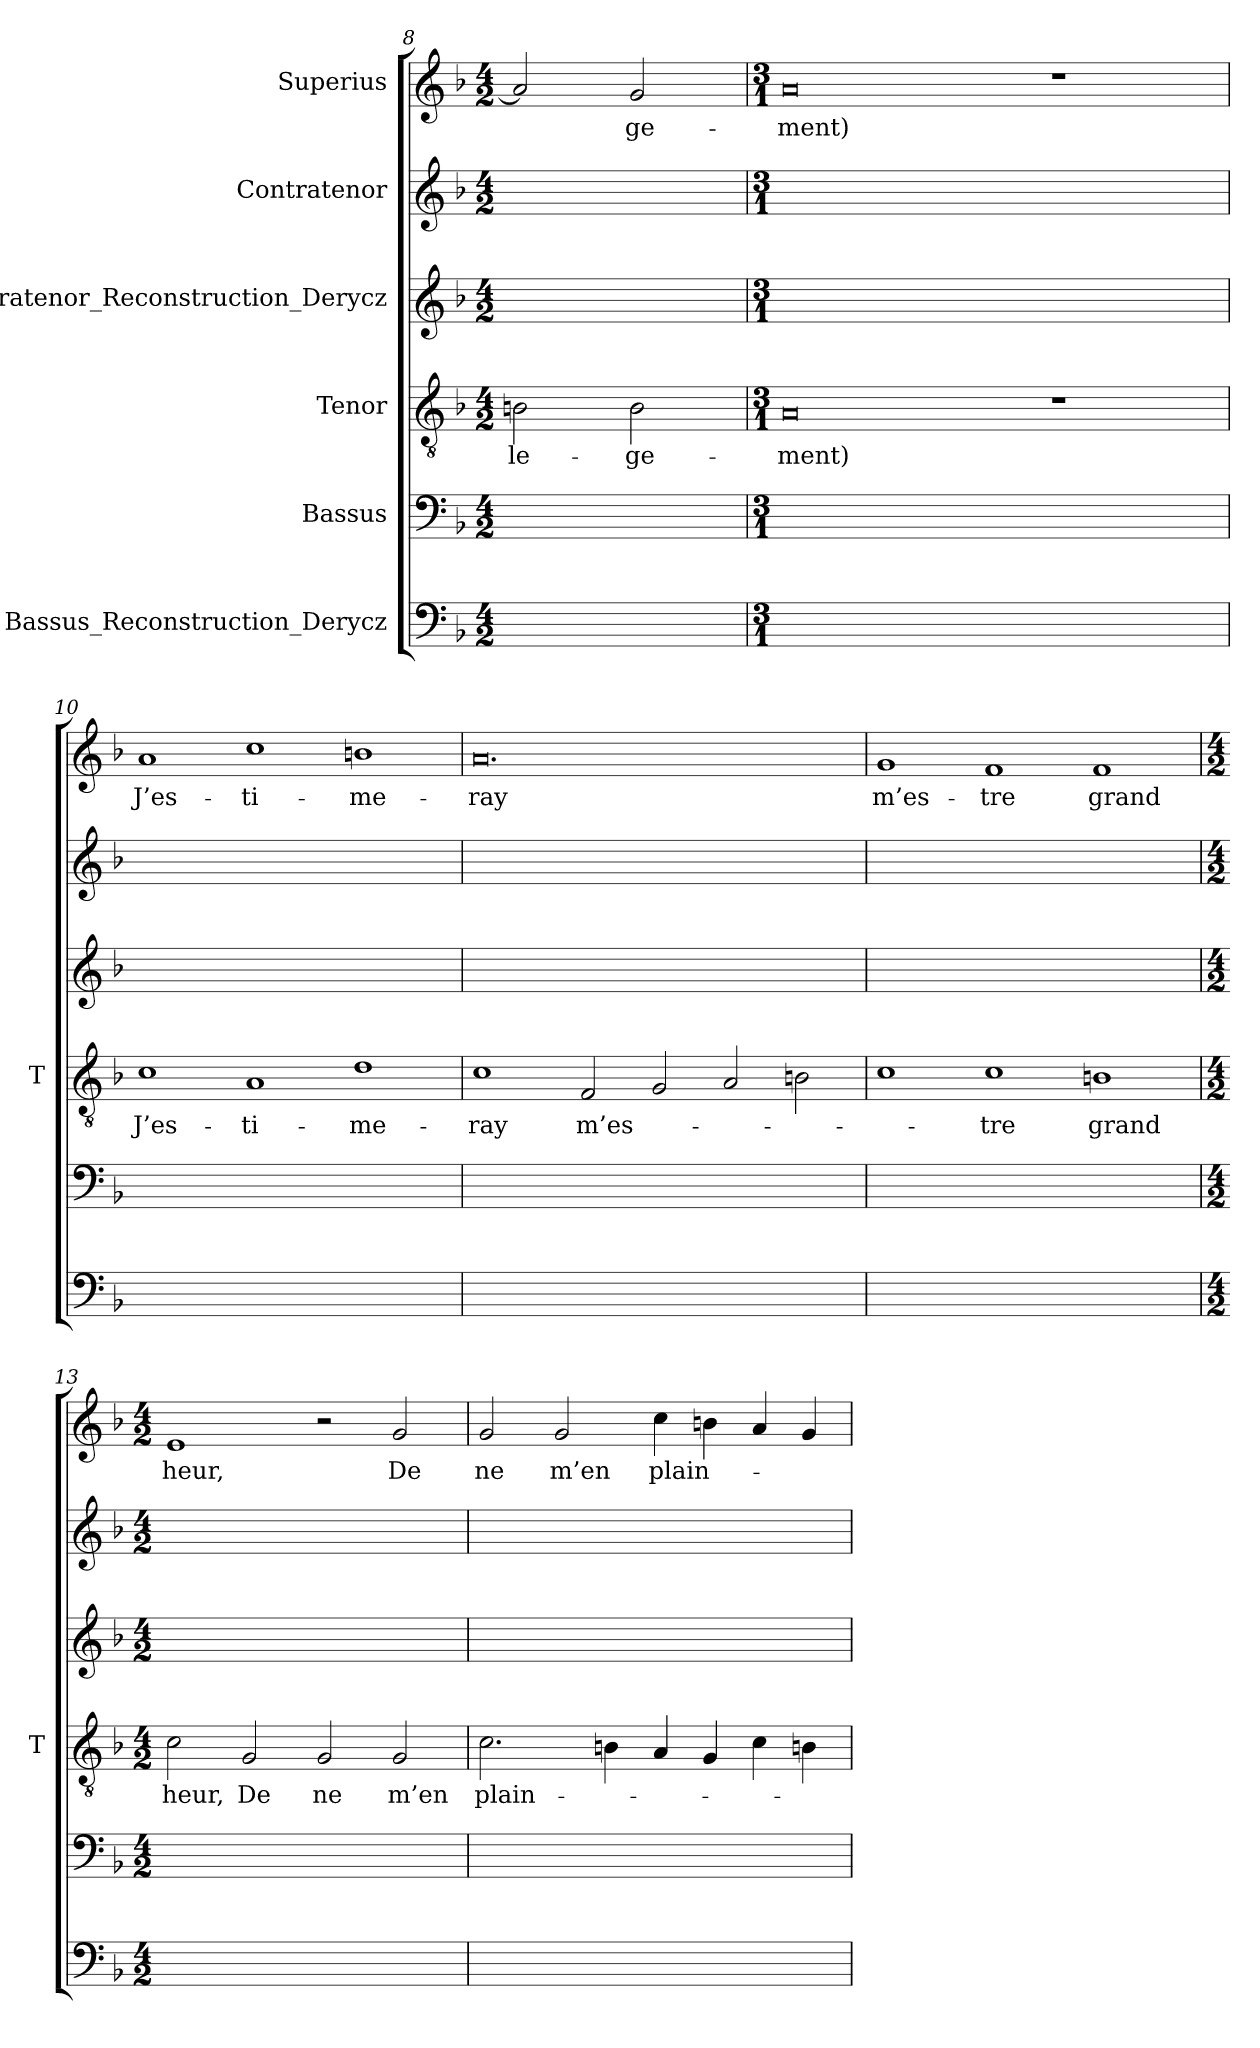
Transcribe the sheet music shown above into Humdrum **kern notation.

**kern	**kern	**kern	**text	**kern	**kern	**kern	**text
*part6	*part5	*part4	*part4	*part3	*part2	*part1	*part1
*staff6	*staff5	*staff4	*staff4	*staff3	*staff2	*staff1	*staff1
*I"Bassus_Reconstruction_Derycz	*I"Bassus	*I"Tenor	*	*I"Contratenor_Reconstruction_Derycz	*I"Contratenor	*I"Superius	*
*	*	*I'T	*	*	*	*	*
*clefF4	*clefF4	*clefGv2	*	*clefG2	*clefG2	*clefG2	*
*k[b-]	*k[b-]	*k[b-]	*	*k[b-]	*k[b-]	*k[b-]	*
*M4/2	*M4/2	*M4/2	*	*M4/2	*M4/2	*M4/2	*
=8	=8	=8	=8	=8	=8	=8	=8
1ryy	1ryy	2Bn	le-	1ryy	1ryy	2a]	.
.	.	2B	ge-	.	.	2g	ge-
=9	=9	=9	=9	=9	=9	=9	=9
*M3/1	*M3/1	*M3/1	*	*M3/1	*M3/1	*M3/1	*
0.ryy	0.ryy	0A	-ment)	0.ryy	0.ryy	0a	-ment)
.	.	1r	.	.	.	1r	.
=10	=10	=10	=10	=10	=10	=10	=10
0.ryy	0.ryy	1c	J’es-	0.ryy	0.ryy	1a	J’es-
.	.	1A	ti-	.	.	1cc	ti-
.	.	1d	me-	.	.	1bn	me-
=11	=11	=11	=11	=11	=11	=11	=11
0.ryy	0.ryy	1c	-ray	0.ryy	0.ryy	0.a	-ray
.	.	2F	m’es-	.	.	.	.
.	.	2G	.	.	.	.	.
.	.	2A	.	.	.	.	.
.	.	2Bn	.	.	.	.	.
=12	=12	=12	=12	=12	=12	=12	=12
0.ryy	0.ryy	1c	.	0.ryy	0.ryy	1g	m’es-
.	.	1c	-tre	.	.	1f	-tre
.	.	1Bn	-grand	.	.	1f	-grand
=13	=13	=13	=13	=13	=13	=13	=13
*M4/2	*M4/2	*M4/2	*	*M4/2	*M4/2	*M4/2	*
0ryy	0ryy	2c	-heur,	0ryy	0ryy	1e	-heur,
.	.	2G	-De	.	.	.	.
.	.	2G	-ne	.	.	2r	.
.	.	2G	-m’en	.	.	2g	-De
=14	=14	=14	=14	=14	=14	=14	=14
0ryy	0ryy	2.c	plain-	0ryy	0ryy	2g	-ne
.	.	.	.	.	.	2g	-m’en
.	.	4Bn	.	.	.	.	.
.	.	4A	.	.	.	4cc	plain-
.	.	4G	.	.	.	4bn	.
.	.	4c	.	.	.	4a	.
.	.	4Bn	.	.	.	4g	.
=	=	=	=	=	=	=	=
*-	*-	*-	*-	*-	*-	*-	*-
